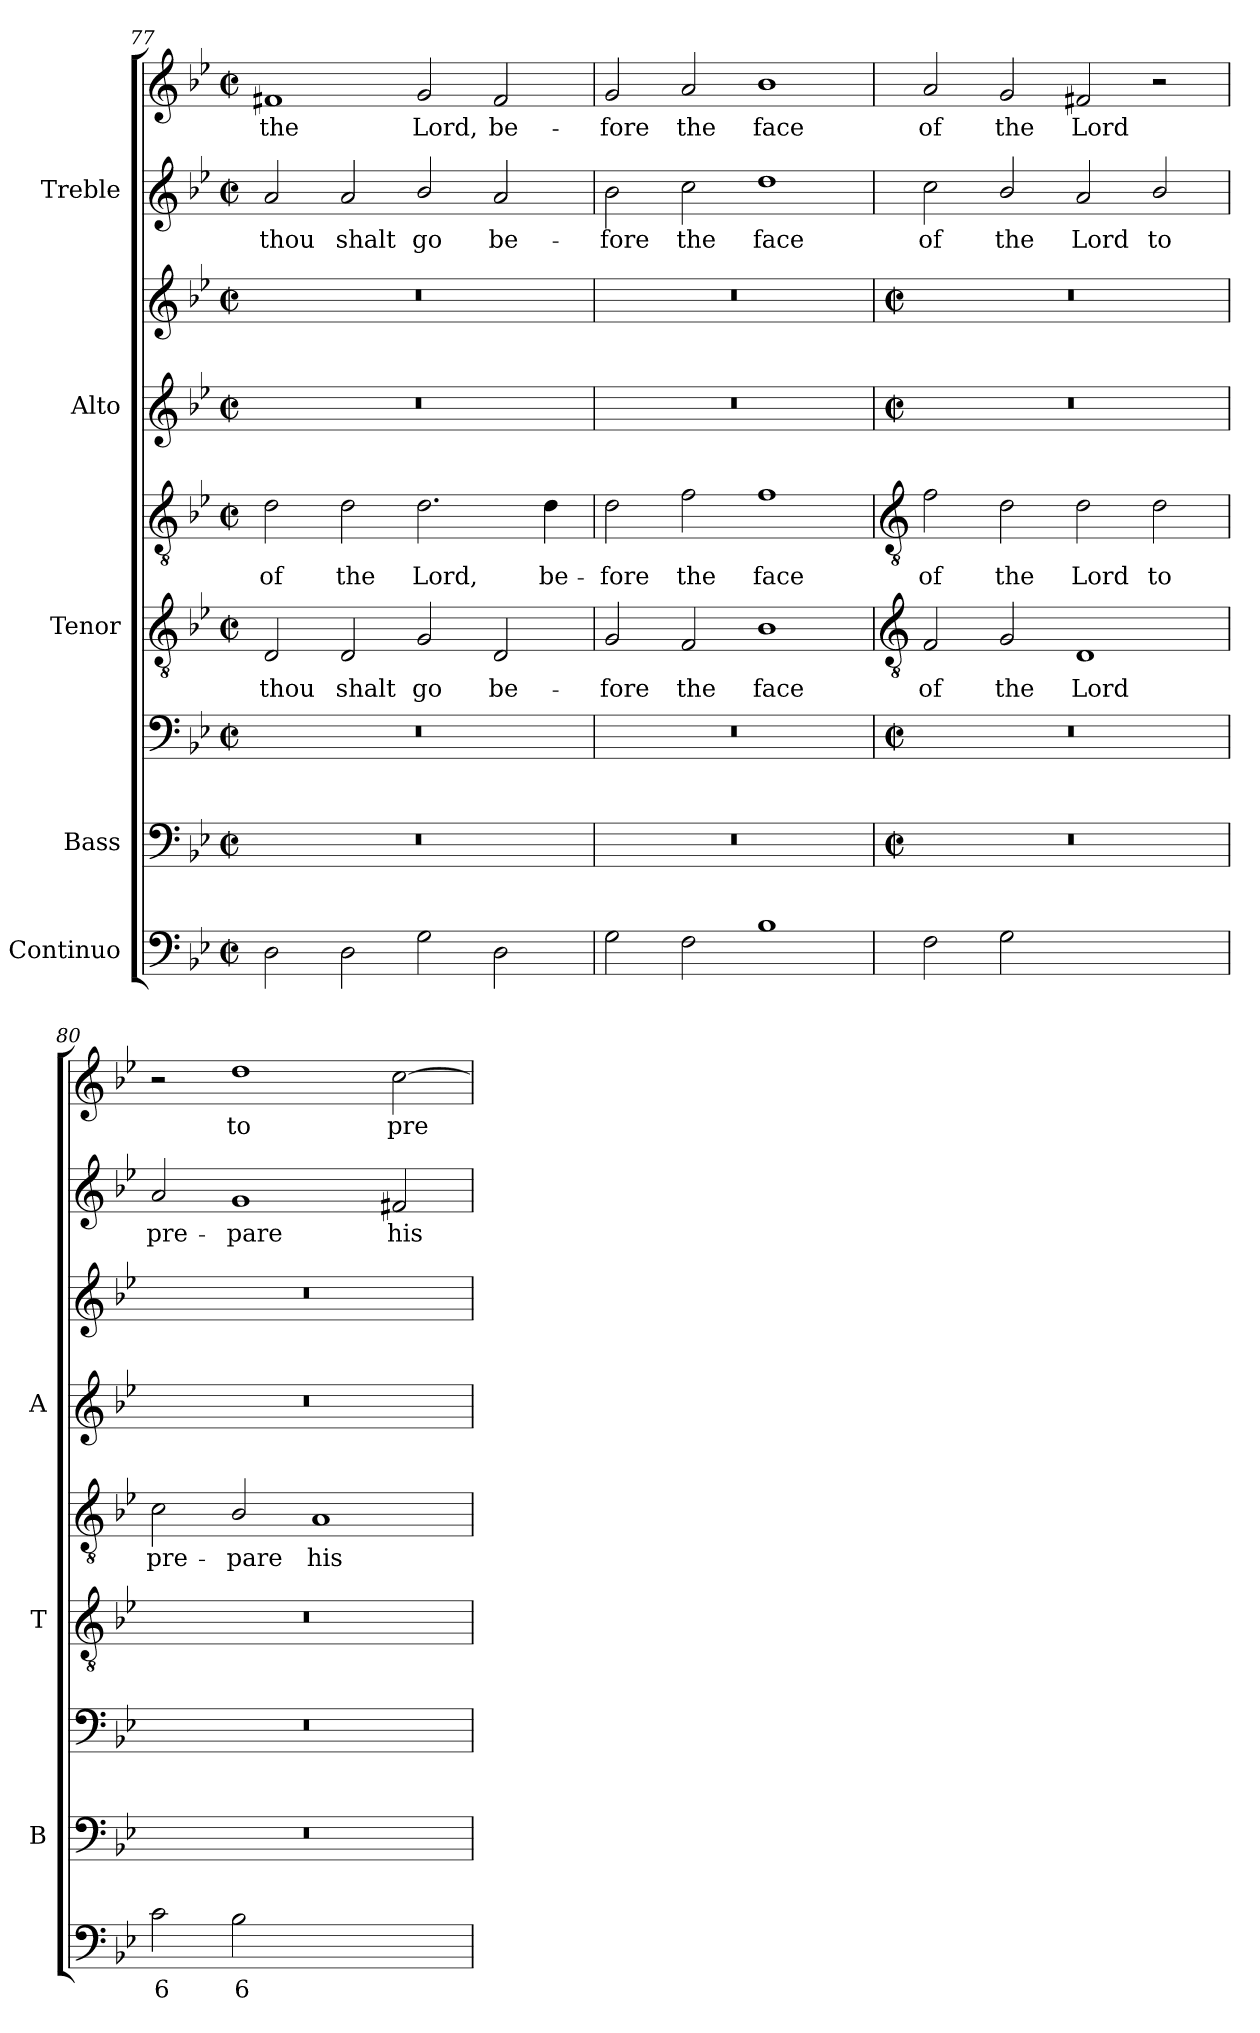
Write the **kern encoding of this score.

**kern	**text	**text	**kern	**kern	**kern	**text	**kern	**text	**kern	**kern	**kern	**text	**kern	**text
*part5	*part5	*part5	*part4	*part4	*part3	*part3	*part3	*part3	*part2	*part2	*part1	*part1	*part1	*part1
*staff9	*staff9	*staff9	*staff8	*staff7	*staff6	*staff6	*staff5	*staff5	*staff4	*staff3	*staff2	*staff2	*staff1	*staff1
*I"Continuo	*	*	*I"Bass	*	*I"Tenor	*	*	*	*I"Alto	*	*I"Treble	*	*	*
*	*	*	*I'B	*	*I'T	*	*	*	*I'A	*	*	*	*	*
*clefF4	*	*	*clefF4	*clefF4	*clefGv2	*	*clefGv2	*	*clefG2	*clefG2	*clefG2	*	*clefG2	*
*k[b-e-]	*	*	*k[b-e-]	*k[b-e-]	*k[b-e-]	*	*k[b-e-]	*	*k[b-e-]	*k[b-e-]	*k[b-e-]	*	*k[b-e-]	*
*B-:	*	*	*B-:	*B-:	*B-:	*	*B-:	*	*B-:	*B-:	*B-:	*	*B-:	*
*M4/2	*	*	*M4/2	*M4/2	*M4/2	*	*M4/2	*	*M4/2	*M4/2	*M4/2	*	*M4/2	*
*met(c|)	*	*	*met(c|)	*met(c|)	*met(c|)	*	*met(c|)	*	*met(c|)	*met(c|)	*met(c|)	*	*met(c|)	*
=77	=77	=77	=77	=77	=77	=77	=77	=77	=77	=77	=77	=77	=77	=77
!	!	!	!	!	!	!LO:LY:b	!	!LO:LY:b	!	!	!	!LO:LY:b	!	!LO:LY:b
2D	.	.	0r	0r	2D	-thou	2d	of	0r	0r	2a	-thou	1f#X	the
!	!	!	!	!	!	!LO:LY:b	!	!LO:LY:b	!	!	!	!LO:LY:b	!	!
2D	.	.	.	.	2D	shalt	2d	the	.	.	2a	shalt	.	.
!	!	!	!	!	!	!LO:LY:b	!	!LO:LY:b	!	!	!	!LO:LY:b	!	!LO:LY:b
2G	.	.	.	.	2G	go	2.d	Lord,	.	.	2b-/	go	2g	Lord,
!	!	!	!	!	!	!LO:LY:b	!	!	!	!	!	!LO:LY:b	!	!LO:LY:b
2D	.	.	.	.	2D	be-	.	.	.	.	2a	be-	2f#	be-
!	!	!	!	!	!	!	!	!LO:LY:b	!	!	!	!	!	!
.	.	.	.	.	.	.	4d	be-	.	.	.	.	.	.
=78	=78	=78	=78	=78	=78	=78	=78	=78	=78	=78	=78	=78	=78	=78
!	!	!	!	!	!	!LO:LY:b	!	!LO:LY:b	!	!	!	!LO:LY:b	!	!LO:LY:b
2G	.	.	0r	0r	2G	fore	2d	-fore	0r	0r	2b-	fore	2g	-fore
!	!	!	!	!	!	!LO:LY:b	!	!LO:LY:b	!	!	!	!LO:LY:b	!	!LO:LY:b
2F	.	.	.	.	2F	the	2f	the	.	.	2cc	the	2a	the
!	!	!	!	!	!	!LO:LY:b	!	!LO:LY:b	!	!	!	!LO:LY:b	!	!LO:LY:b
1B-	.	.	.	.	1B-	face	1f	face	.	.	1dd	face	1b-	face
!!LO:LB:g=z
=79	=79	=79	=79	=79	=79	=79	=79	=79	=79	=79	=79	=79	=79	=79
*	*	*	*	*	*clefGv2	*	*clefGv2	*	*	*	*	*	*	*
*	*	*	*M4/2	*M4/2	*	*	*	*	*M4/2	*M4/2	*	*	*	*
*	*	*	*met(c|)	*met(c|)	*	*	*	*	*met(c|)	*met(c|)	*	*	*	*
!	!	!	!	!	!	!LO:LY:b	!	!LO:LY:b	!	!	!	!LO:LY:b	!	!LO:LY:b
2F	.	.	0r	0r	2F	of	2f	of	0r	0r	2cc	of	2a	of
!	!	!	!	!	!	!LO:LY:b	!	!LO:LY:b	!	!	!	!LO:LY:b	!	!LO:LY:b
2G	.	.	.	.	2G	the	2d	the	.	.	2b-/	the	2g	the
!	!	!LO:LY:b	!	!	!	!LO:LY:b	!	!LO:LY:b	!	!	!	!LO:LY:b	!	!LO:LY:b
[2Dyy	.	3	.	.	1D	Lord	2d	Lord	.	.	2a	Lord	2f#X	Lord
!	!LO:LY:b	!LO:LY:b	!	!	!	!	!	!LO:LY:b	!	!	!	!LO:LY:b	!	!
2Dyy]	6	3	.	.	.	.	2d	to	.	.	2b-/	to	2r	.
=80	=80	=80	=80	=80	=80	=80	=80	=80	=80	=80	=80	=80	=80	=80
!	!LO:LY:b	!	!	!	!	!	!	!LO:LY:b	!	!	!	!LO:LY:b	!	!
2c	6	.	0r	0r	0r	.	2c	pre-	0r	0r	2a	pre-	2r	.
!	!LO:LY:b	!	!	!	!	!	!	!LO:LY:b	!	!	!	!LO:LY:b	!	!LO:LY:b
2B-	6	.	.	.	.	.	2B-/	-pare	.	.	1g	-pare	1dd	to
!	!LO:LY:b	!LO:LY:b	!	!	!	!	!	!LO:LY:b	!	!	!	!	!	!
[2Ayy	7	4	.	.	.	.	1A	his	.	.	.	.	.	.
!	!LO:LY:b	!LO:LY:b	!	!	!	!	!	!	!	!	!	!LO:LY:b	!	!LO:LY:b
2Ayy]	6	3	.	.	.	.	.	.	.	.	2f#X	his	[2cc	pre-
=	=	=	=	=	=	=	=	=	=	=	=	=	=	=
*-	*-	*-	*-	*-	*-	*-	*-	*-	*-	*-	*-	*-	*-	*-
